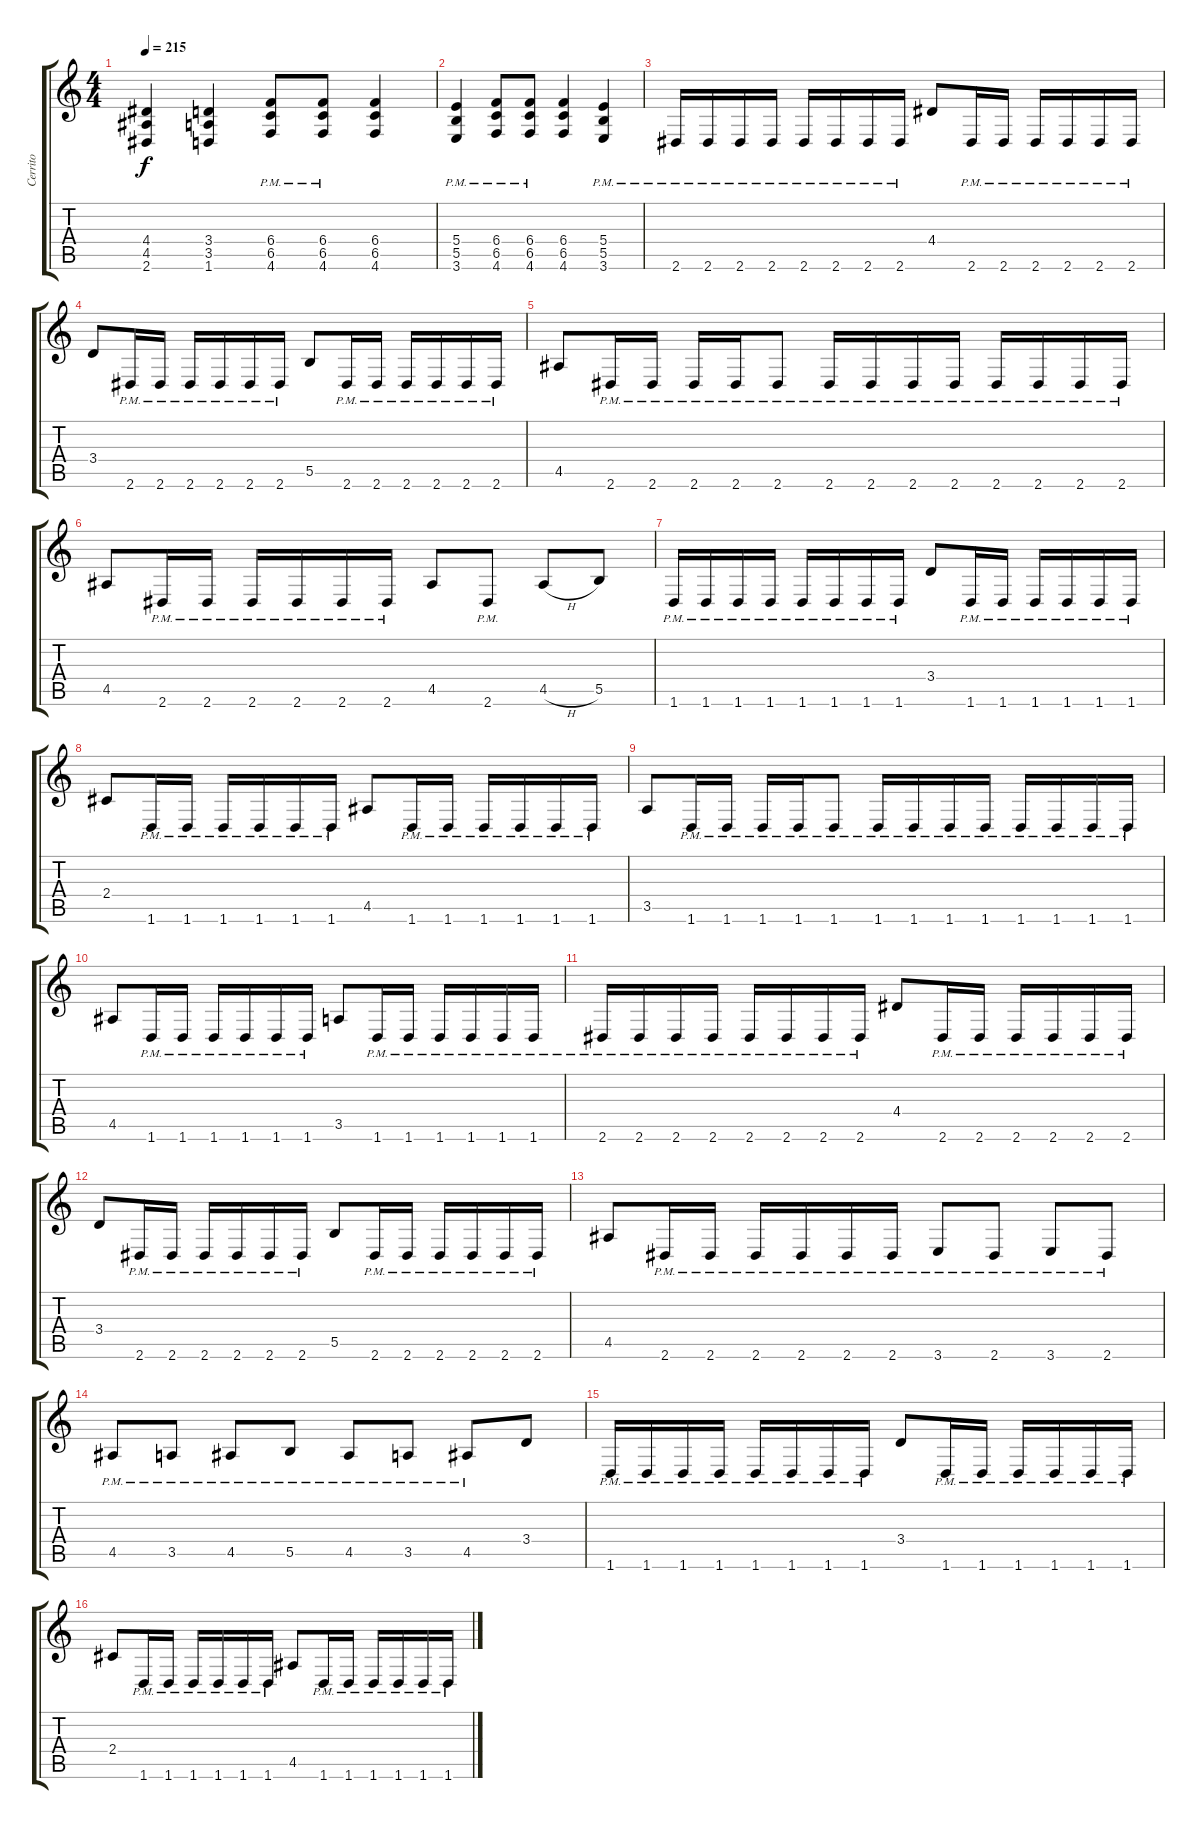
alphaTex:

\track ("Cerrito" "Cerrito") {instrument distortionguitar}
\staff {score tabs}
\tuning (Db4 Ab3 E3 B2 Gb2 Db2) {hide}
\ts (4 4)
\tempo 215
\clef g2
\ks c
(4.4 4.5 2.6).4{dy f instrument distortionguitar} (3.4 3.5 1.6).4 (6.4{pm} 6.5{pm} 4.6{pm}).8 (6.4{pm} 6.5{pm} 4.6{pm}).8 (6.4 6.5 4.6).4 |
(5.4{pm} 5.5{pm} 3.6{pm}).4 (6.4{pm} 6.5{pm} 4.6{pm}).8 (6.4{pm} 6.5{pm} 4.6{pm}).8 (6.4 6.5 4.6).4 (5.4{pm} 5.5{pm} 3.6{pm}).4 |
2.6{pm}.16 2.6{pm}.16 2.6{pm}.16 2.6{pm}.16 2.6{pm}.16 2.6{pm}.16 2.6{pm}.16 2.6{pm}.16 4.4.8 2.6{pm}.16 2.6{pm}.16 2.6{pm}.16 2.6{pm}.16 2.6{pm}.16 2.6{pm}.16 |
3.4.8 2.6{pm}.16 2.6{pm}.16 2.6{pm}.16 2.6{pm}.16 2.6{pm}.16 2.6{pm}.16 5.5.8 2.6{pm}.16 2.6{pm}.16 2.6{pm}.16 2.6{pm}.16 2.6{pm}.16 2.6{pm}.16 |
4.5.8 2.6{pm}.16 2.6{pm}.16 2.6{pm}.16 2.6{pm}.16 2.6{pm}.8 2.6{pm}.16 2.6{pm}.16 2.6{pm}.16 2.6{pm}.16 2.6{pm}.16 2.6{pm}.16 2.6{pm}.16 2.6{pm}.16 |
4.5.8 2.6{pm}.16 2.6{pm}.16 2.6{pm}.16 2.6{pm}.16 2.6{pm}.16 2.6{pm}.16 4.5.8 2.6{pm}.8 4.5{h}.8 5.5.8 |
1.6{pm}.16 1.6{pm}.16 1.6{pm}.16 1.6{pm}.16 1.6{pm}.16 1.6{pm}.16 1.6{pm}.16 1.6{pm}.16 3.4.8 1.6{pm}.16 1.6{pm}.16 1.6{pm}.16 1.6{pm}.16 1.6{pm}.16 1.6{pm}.16 |
2.4.8 1.6{pm}.16 1.6{pm}.16 1.6{pm}.16 1.6{pm}.16 1.6{pm}.16 1.6{pm}.16 4.5.8 1.6{pm}.16 1.6{pm}.16 1.6{pm}.16 1.6{pm}.16 1.6{pm}.16 1.6{pm}.16 |
3.5.8 1.6{pm}.16 1.6{pm}.16 1.6{pm}.16 1.6{pm}.16 1.6{pm}.8 1.6{pm}.16 1.6{pm}.16 1.6{pm}.16 1.6{pm}.16 1.6{pm}.16 1.6{pm}.16 1.6{pm}.16 1.6{pm}.16 |
4.5.8 1.6{pm}.16 1.6{pm}.16 1.6{pm}.16 1.6{pm}.16 1.6{pm}.16 1.6{pm}.16 3.5.8 1.6{pm}.16 1.6{pm}.16 1.6{pm}.16 1.6{pm}.16 1.6{pm}.16 1.6{pm}.16 |
2.6{pm}.16 2.6{pm}.16 2.6{pm}.16 2.6{pm}.16 2.6{pm}.16 2.6{pm}.16 2.6{pm}.16 2.6{pm}.16 4.4.8 2.6{pm}.16 2.6{pm}.16 2.6{pm}.16 2.6{pm}.16 2.6{pm}.16 2.6{pm}.16 |
3.4.8 2.6{pm}.16 2.6{pm}.16 2.6{pm}.16 2.6{pm}.16 2.6{pm}.16 2.6{pm}.16 5.5.8 2.6{pm}.16 2.6{pm}.16 2.6{pm}.16 2.6{pm}.16 2.6{pm}.16 2.6{pm}.16 |
4.5.8 2.6{pm}.16 2.6{pm}.16 2.6{pm}.16 2.6{pm}.16 2.6{pm}.16 2.6{pm}.16 3.6{pm}.8 2.6{pm}.8 3.6{pm}.8 2.6{pm}.8 |
4.5{pm}.8 3.5{pm}.8 4.5{pm}.8 5.5{pm}.8 4.5{pm}.8 3.5{pm}.8 4.5{pm}.8 3.4.8 |
1.6{pm}.16 1.6{pm}.16 1.6{pm}.16 1.6{pm}.16 1.6{pm}.16 1.6{pm}.16 1.6{pm}.16 1.6{pm}.16 3.4.8 1.6{pm}.16 1.6{pm}.16 1.6{pm}.16 1.6{pm}.16 1.6{pm}.16 1.6{pm}.16 |
2.4.8 1.6{pm}.16 1.6{pm}.16 1.6{pm}.16 1.6{pm}.16 1.6{pm}.16 1.6{pm}.16 4.5.8 1.6{pm}.16 1.6{pm}.16 1.6{pm}.16 1.6{pm}.16 1.6{pm}.16 1.6{pm}.16
